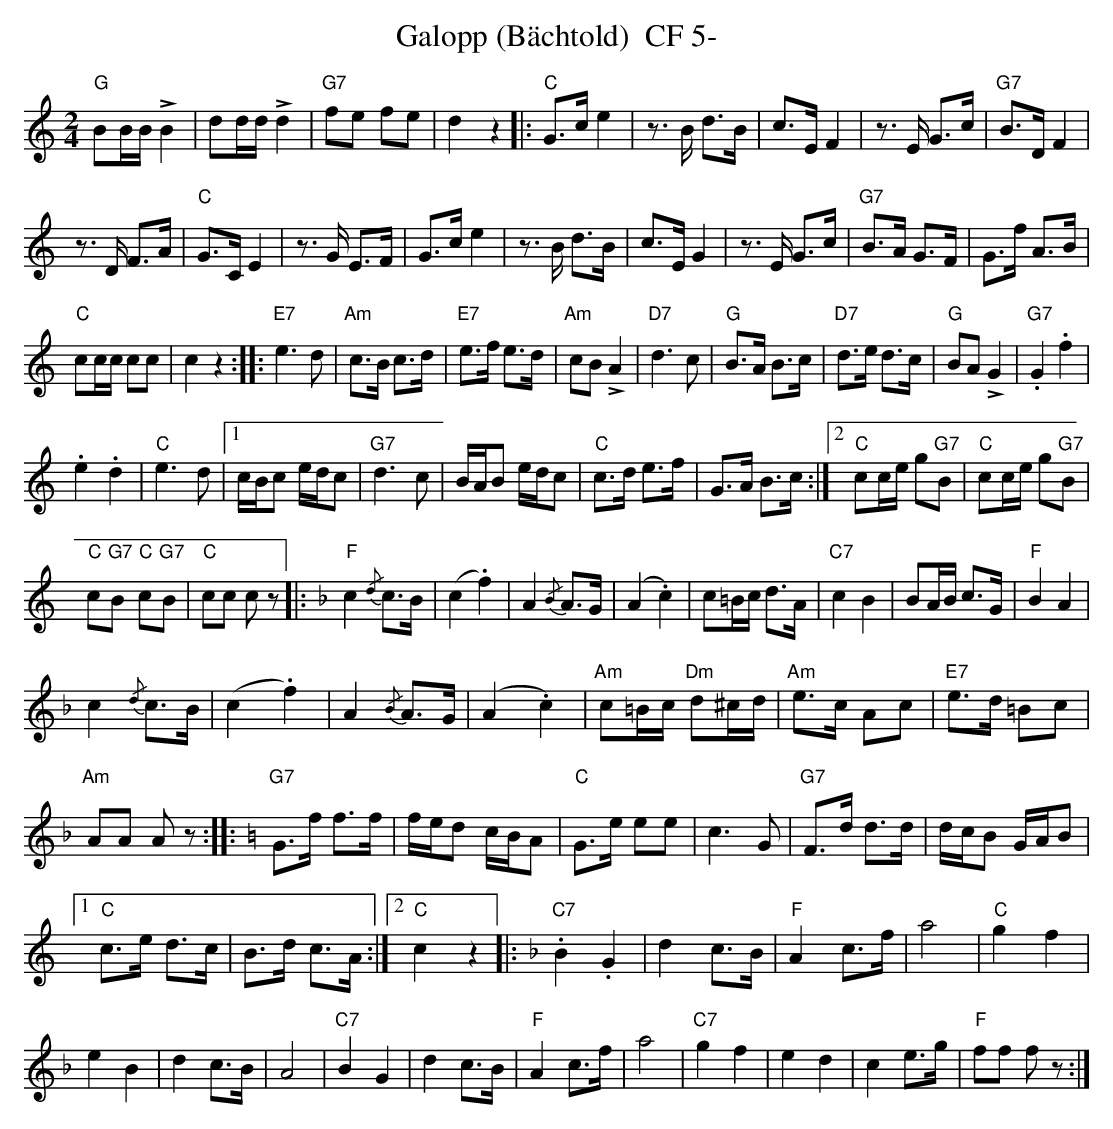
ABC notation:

X:1
T:Galopp (B\"achtold)  CF 5-
M:2/4
L:1/8
K:Cmaj%%MIDI gchordon
"G"BB/2B/2 !>!B2 | dd/2d/2 !>!d2 | "G7"fe fe | d2z2 |: "C"G>ce2 | z>B d>B | c>EF2 | z>E G>c | "G7"B>DF2 |
z>D F>A | "C"G>CE2 | z>G E>F | G>ce2 | z>B d>B | c>EG2 | z>E G>c | "G7"B>A G>F | G>f A>B |
"C"cc/2c/2 cc | c2z2 :: "E7"e3d | "Am"c>B c>d | "E7"e>f e>d | "Am"cB!>!A2 | "D7"d3c | "G"B>A B>c | "D7"d>e d>c | \
"G"BA !>!G2 | "G7".G2.f2 |
.e2.d2 | "C"e3d |1 c/2B/2c e/2d/2c | "G7"d3c | B/2A/2B e/2d/2c |"C"c>d e>f | G>A B>c :|2 \
"C"cc/2e/2 g"G7"B | "C"cc/2e/2 g"G7"B |
"C"c"G7"B "C"c"G7"B | "C"cc cz [K:Fmaj] |: "F"c2 {/d} c>B | (c2.f2) | A2 {/B}A>G | (A2.c2) | c=B/2c/2 d>A | "C7"c2B2 | \
BA/2B/2 c>G | "F"B2A2 |
c2 {/d}c>B | (c2.f2) | A2 {/B}A>G | (A2.c2) | "Am"c=B/2c/2 "Dm"d^c/2d/2 | "Am"e>c Ac | "E7"e>d =Bc |
"Am"AA Az :: [K:Cmaj] \
"G7"G>f f>f | f/2e/2d c/2B/2A | "C"G>e ee | c3G | "G7"F>d d>d | d/2c/2B G/2A/2B |1
"C"c>e d>c | B>d c>A :|2 "C"c2z2 \
|: [K:Fmaj] "C7".B2.G2 | d2c>B | "F"A2c>f | a4 | "C"g2f2 |
e2B2 | d2c>B | A4 | \
"C7"B2G2 | d2c>B | "F"A2c>f | a4 | "C7"g2f2 | e2d2 | c2e>g | "F"ff fz :|
